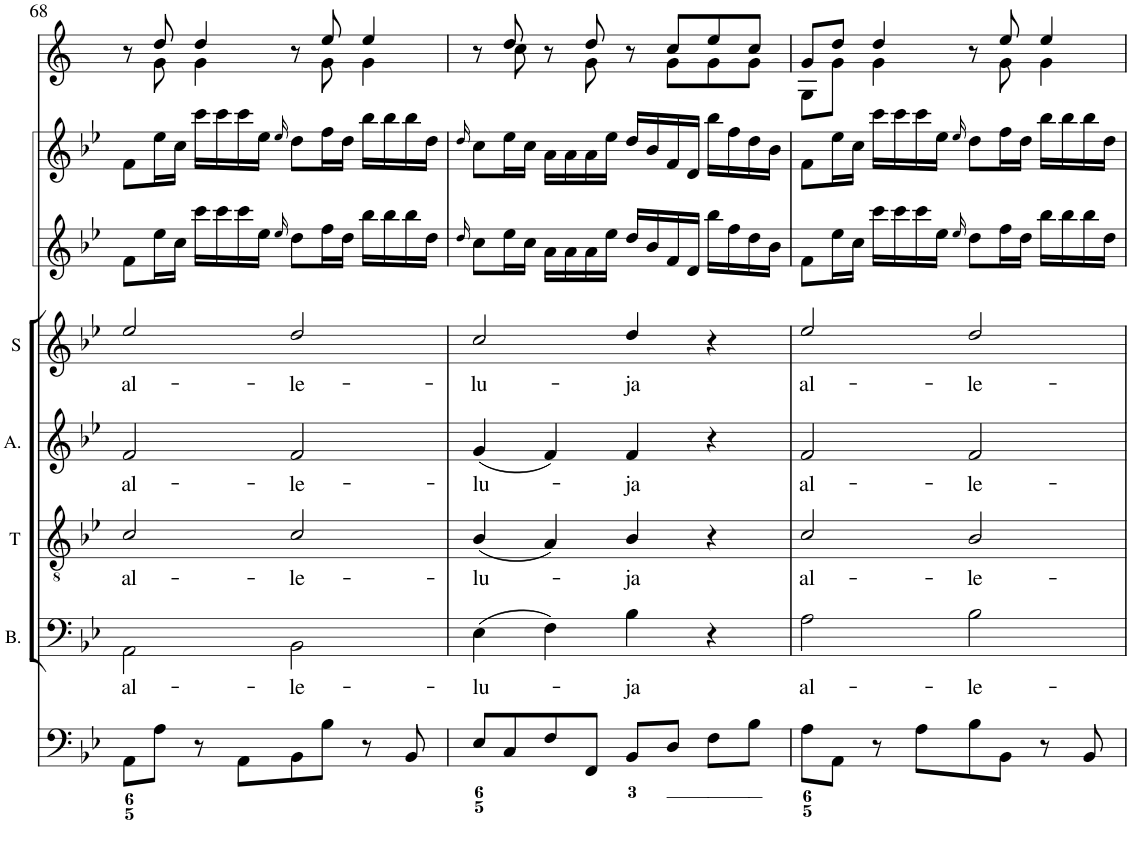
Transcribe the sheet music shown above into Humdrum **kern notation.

**kern	**kern	**text	**kern	**text	**kern	**text	**kern	**text	**kern	**kern	**kern
*part8	*part7	*part7	*part6	*part6	*part5	*part5	*part4	*part4	*part3	*part2	*part1
*staff8	*staff7	*staff7	*staff6	*staff6	*staff5	*staff5	*staff4	*staff4	*staff3	*staff2	*staff1
*I"Organ	*I"Basse	*	*I"Tenor	*	*I"Alto	*	*I"Soprane	*	*I"Violino 2	*I"Violino 1	*I"Clarini in B[b]
*	*I'B.	*	*I'T	*	*I'A.	*	*I'S	*	*I'Vln	*I'Vln	*
!!LO:PB:g=z
*clefF4	*clefF4	*	*clefGv2	*	*clefG2	*	*clefG2	*	*clefG2	*clefG2	*clefG2
*	*	*	*	*	*	*	*	*	*	*	*Trd1c2
*k[b-e-]	*k[b-e-]	*	*k[b-e-]	*	*k[b-e-]	*	*k[b-e-]	*	*k[b-e-]	*k[b-e-]	*k[]
*M4/4	*M4/4	*	*M4/4	*	*M4/4	*	*M4/4	*	*M4/4	*M4/4	*M4/4
*met(c)	*met(c)	*	*met(c)	*	*met(c)	*	*met(c)	*	*met(c)	*met(c)	*met(c)
=68	=68	=68	=68	=68	=68	=68	=68	=68	=68	=68	=68
!	!	!LO:LY:b	!	!LO:LY:b	!	!LO:LY:b	!	!LO:LY:b	!	!	!
*	*	*	*	*	*	*	*	*	*	*	*^
8AA\L	2AA\	al-	2c/	al-	2f/	al-	2ee-/	al-	8f\L	8f\L	8r	8ryy
8A\J	.	.	.	.	.	.	.	.	16ee-\L	16ee-\L	8dd/	8g\
.	.	.	.	.	.	.	.	.	16cc\JJ	16cc\JJ	.	.
8r	.	.	.	.	.	.	.	.	16ccc\LL	16ccc\LL	4dd/	4g\
.	.	.	.	.	.	.	.	.	16ccc\	16ccc\	.	.
8AA\L	.	.	.	.	.	.	.	.	16ccc\	16ccc\	.	.
.	.	.	.	.	.	.	.	.	16ee-\JJ	16ee-\JJ	.	.
.	.	.	.	.	.	.	.	.	16qee-/	16qee-/	.	.
!	!	!LO:LY:b	!	!LO:LY:b	!	!LO:LY:b	!	!LO:LY:b	!	!	!	!
8BB-\	2BB-\	-le-	2c/	-le-	2f/	-le-	2dd/	-le-	8dd\L	8dd\L	8r	8ryy
8B-\J	.	.	.	.	.	.	.	.	16ff\L	16ff\L	8ee/	8g\
.	.	.	.	.	.	.	.	.	16dd\JJ	16dd\JJ	.	.
8r	.	.	.	.	.	.	.	.	16bb-\LL	16bb-\LL	4ee/	4g\
.	.	.	.	.	.	.	.	.	16bb-\	16bb-\	.	.
8BB-/	.	.	.	.	.	.	.	.	16bb-\	16bb-\	.	.
.	.	.	.	.	.	.	.	.	16dd\JJ	16dd\JJ	.	.
=69	=69	=69	=69	=69	=69	=69	=69	=69	=69	=69	=69	=69
.	.	.	.	.	.	.	.	.	16qdd/	16qdd/	.	.
!	!	!LO:LY:b	!	!LO:LY:b	!	!LO:LY:b	!	!LO:LY:b	!	!	!	!
8E-/L	(4E-\	-lu-	(4B-/	-lu-	(4g/	-lu-	2cc/	-lu-	8cc\L	8cc\L	8r	8ryy
8C/	.	.	.	.	.	.	.	.	16ee-\L	16ee-\L	8dd/	8cc\
.	.	.	.	.	.	.	.	.	16cc\JJ	16cc\JJ	.	.
8F/	4F\)	.	4A/)	.	4f/)	.	.	.	16a\LL	16a\LL	8r	8ryy
.	.	.	.	.	.	.	.	.	16a\	16a\	.	.
8FF/J	.	.	.	.	.	.	.	.	16a\	16a\	8dd/	8g\
.	.	.	.	.	.	.	.	.	16ee-\JJ	16ee-\JJ	.	.
!	!	!LO:LY:b	!	!LO:LY:b	!	!LO:LY:b	!	!LO:LY:b	!	!	!	!
8BB-/L	4B-\	-ja	4B-/	-ja	4f/	-ja	4dd/	-ja	16dd/LL	16dd/LL	8r	8ryy
.	.	.	.	.	.	.	.	.	16b-/	16b-/	.	.
8D/J	.	.	.	.	.	.	.	.	16f/	16f/	8cc/L	8g\L
.	.	.	.	.	.	.	.	.	16d/JJ	16d/JJ	.	.
8F\L	4r	.	4r	.	4r	.	4r	.	16bb-\LL	16bb-\LL	8ee/	8g\
.	.	.	.	.	.	.	.	.	16ff\	16ff\	.	.
8B-\J	.	.	.	.	.	.	.	.	16dd\	16dd\	8cc/J	8g\J
.	.	.	.	.	.	.	.	.	16b-\JJ	16b-\JJ	.	.
=70	=70	=70	=70	=70	=70	=70	=70	=70	=70	=70	=70	=70
!	!	!LO:LY:b	!	!LO:LY:b	!	!LO:LY:b	!	!LO:LY:b	!	!	!	!
8A\L	2A\	al-	2c/	al-	2f/	al-	2ee-/	al-	8f\L	8f\L	8g/L	8G\L
8AA\J	.	.	.	.	.	.	.	.	16ee-\L	16ee-\L	8dd/J	8g\J
.	.	.	.	.	.	.	.	.	16cc\JJ	16cc\JJ	.	.
8r	.	.	.	.	.	.	.	.	16ccc\LL	16ccc\LL	4dd/	4g\
.	.	.	.	.	.	.	.	.	16ccc\	16ccc\	.	.
8A\L	.	.	.	.	.	.	.	.	16ccc\	16ccc\	.	.
.	.	.	.	.	.	.	.	.	16ee-\JJ	16ee-\JJ	.	.
.	.	.	.	.	.	.	.	.	16qee-/	16qee-/	.	.
!	!	!LO:LY:b	!	!LO:LY:b	!	!LO:LY:b	!	!LO:LY:b	!	!	!	!
8B-\	2B-\	-le-	2B-/	-le-	2f/	-le-	2dd/	-le-	8dd\L	8dd\L	8r	8ryy
8BB-\J	.	.	.	.	.	.	.	.	16ff\L	16ff\L	8ee/	8g\
.	.	.	.	.	.	.	.	.	16dd\JJ	16dd\JJ	.	.
8r	.	.	.	.	.	.	.	.	16bb-\LL	16bb-\LL	4ee/	4g\
.	.	.	.	.	.	.	.	.	16bb-\	16bb-\	.	.
8BB-/	.	.	.	.	.	.	.	.	16bb-\	16bb-\	.	.
.	.	.	.	.	.	.	.	.	16dd\JJ	16dd\JJ	.	.
*	*	*	*	*	*	*	*	*	*	*	*v	*v
=	=	=	=	=	=	=	=	=	=	=	=
*-	*-	*-	*-	*-	*-	*-	*-	*-	*-	*-	*-
